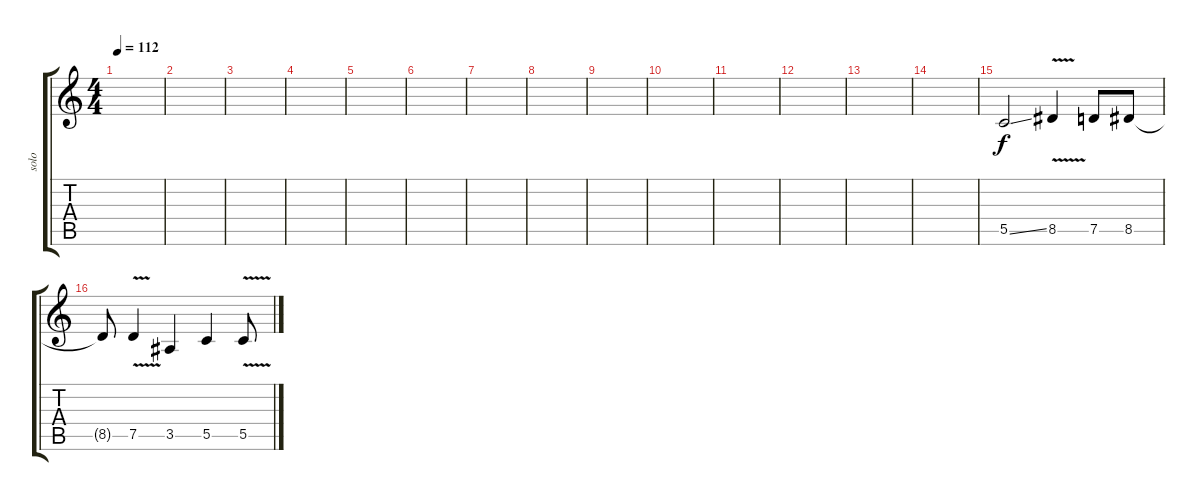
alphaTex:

\track ("solo" "solo") {instrument overdrivenguitar}
\staff {score tabs}
\tuning (D4 A3 F3 C3 G2 C2) {hide}
\ts (4 4)
\tempo 112
\clef g2
\ks c
|
|
|
|
|
|
|
|
|
|
|
|
|
|
5.5{ss}.2 8.5{v}.4 7.5.8 8.5.8 |
8.5{t}.8 7.5{v}.4 3.5.4 5.5.4 5.5{v}.8
